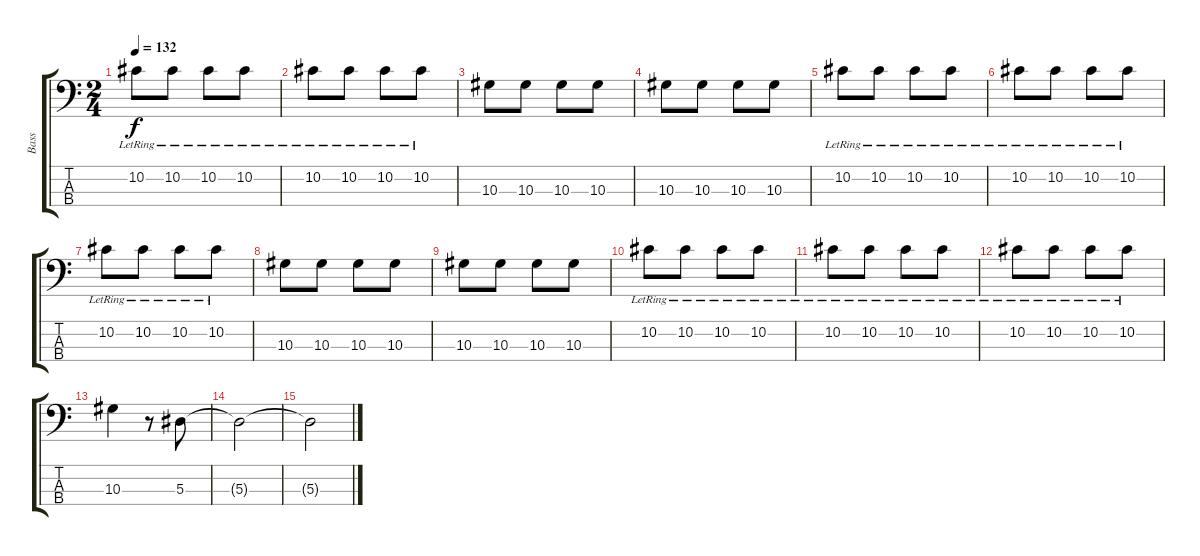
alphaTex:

\track ("Bass" "Bass") {instrument electricbassfinger}
\staff {score tabs}
\tuning (Ab2 Eb2 Bb1 F1) {hide}
\ts (2 4)
\tempo 132
\clef f4
\ks c
10.2{lr}.8{dy f} 10.2{lr}.8 10.2{lr}.8 10.2{lr}.8 |
10.2{lr}.8 10.2{lr}.8 10.2{lr}.8 10.2{lr}.8 |
10.3.8 10.3.8 10.3.8 10.3.8 |
10.3.8 10.3.8 10.3.8 10.3.8 |
10.2{lr}.8 10.2{lr}.8 10.2{lr}.8 10.2{lr}.8 |
10.2{lr}.8 10.2{lr}.8 10.2{lr}.8 10.2{lr}.8 |
10.2{lr}.8 10.2{lr}.8 10.2{lr}.8 10.2{lr}.8 |
10.3.8 10.3.8 10.3.8 10.3.8 |
10.3.8 10.3.8 10.3.8 10.3.8 |
10.2{lr}.8 10.2{lr}.8 10.2{lr}.8 10.2{lr}.8 |
10.2{lr}.8 10.2{lr}.8 10.2{lr}.8 10.2{lr}.8 |
10.2{lr}.8 10.2{lr}.8 10.2{lr}.8 10.2{lr}.8 |
10.3.4 r.8 5.3.8 |
5.3{t}.2 |
5.3{t}.2
